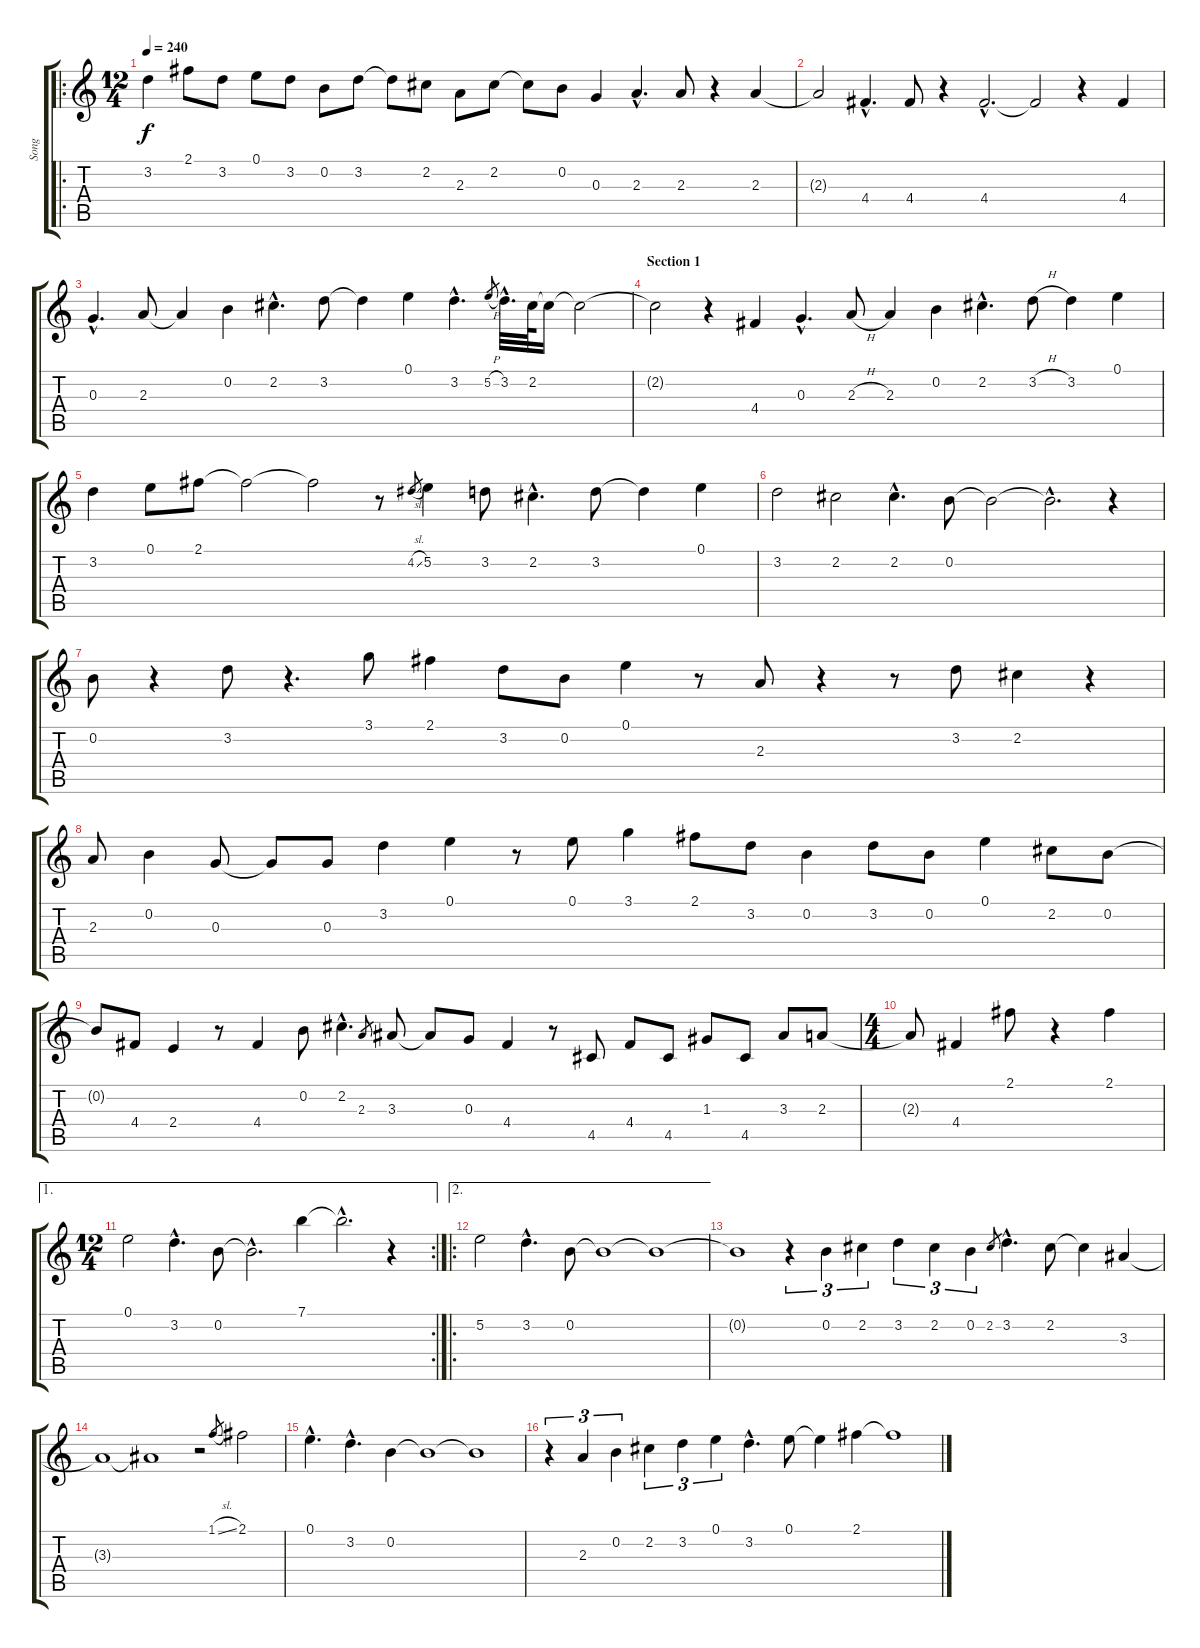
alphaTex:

\track ("Song" "Song") {instrument electricguitarjazz}
\staff {score tabs}
\tuning (E4 B3 G3 D3 A2 E2) {hide}
\ro
\ts (12 4)
\tempo 240
\clef g2
\ks c
3.2.4{dy f instrument electricguitarjazz} 2.1.8 3.2.8 0.1.8 3.2.8 0.2.8 3.2.8 3.2{t}.8 2.2.8 2.3.8 2.2.8 2.2{t}.8 0.2.8 0.3.4 2.3{hac}.4{d} 2.3.8 r.4 2.3.4 |
2.3{t}.2 4.4{hac}.4{d} 4.4.8 r.4 4.4{hac}.2{d} 4.4{t}.2 r.4 4.4.4 |
0.3{hac}.4{d} 2.3.8 2.3{t}.4 0.2.4 2.2{hac}.4{d} 3.2.8 3.2{t}.4 0.1.4 3.2{hac}.4{d} 5.2{h}.8{gr} 3.2{hac}.32{d} 2.2.64 2.2{t}.16 2.2{t}.2 |
\section ("" "Section 1")
2.2{t}.2 r.4 4.4.4 0.3{hac}.4{d} 2.3{h}.8 2.3.4 0.2.4 2.2{hac}.4{d} 3.2{h}.8 3.2.4 0.1.4 |
3.2.4 0.1.8 2.1.8 2.1{t}.2 2.1{t}.2 r.8 4.2{sl}.8{gr} 5.2.4 3.2.8 2.2{hac}.4{d} 3.2.8 3.2{t}.4 0.1.4 |
3.2.2 2.2.2 2.2{hac}.4{d} 0.2.8 0.2{t}.2 0.2{hac t}.2{d} r.4 |
0.2.8 r.4 3.2.8 r.4{d} 3.1.8 2.1.4 3.2.8 0.2.8 0.1.4 r.8 2.3.8 r.4 r.8 3.2.8 2.2.4 r.4 |
2.3.8 0.2.4 0.3.8 0.3{t}.8 0.3.8 3.2.4 0.1.4 r.8 0.1.8 3.1.4 2.1.8 3.2.8 0.2.4 3.2.8 0.2.8 0.1.4 2.2.8 0.2.8 |
0.2{t}.8 4.4.8 2.4.4 r.8 4.4.4 0.2.8 2.2{hac}.4{d} 2.3.8{gr} 3.3.8 3.3{t}.8 0.3.8 4.4.4 r.8 4.5.8 4.4.8 4.5.8 1.3.8 4.5.8 3.3.8 2.3.8 |
\ts (4 4)
2.3{t}.8 4.4.4 2.1.8 r.4 2.1.4 |
\ae 1
\rc 2
\ts (12 4)
0.1.2 3.2{hac}.4{d} 0.2.8 0.2{hac t}.2{d} 7.1.4 7.1{hac t}.2{d} r.4 |
\ae 2
\ro
5.2.2 3.2{hac}.4{d} 0.2.8 0.2{t}.1 0.2{t}.1 |
0.2{t}.1 r.4{tu (3 2)} 0.2.4{tu (3 2)} 2.2.4{tu (3 2)} 3.2.4{tu (3 2)} 2.2.4{tu (3 2)} 0.2.4{tu (3 2)} 2.2.8{gr} 3.2{hac}.4{d} 2.2.8 2.2{t}.4 3.3.4 |
3.3{t}.1 3.3{t}.1 r.2 1.1{sl}.8{gr} 2.1.2 |
0.1{hac}.4{d} 3.2{hac}.4{d} 0.2.4 0.2{t}.1 0.2{t}.1 |
r.4{tu (3 2)} 2.3.4{tu (3 2)} 0.2.4{tu (3 2)} 2.2.4{tu (3 2)} 3.2.4{tu (3 2)} 0.1.4{tu (3 2)} 3.2{hac}.4{d} 0.1.8 0.1{t}.4 2.1.4 2.1{t}.1
